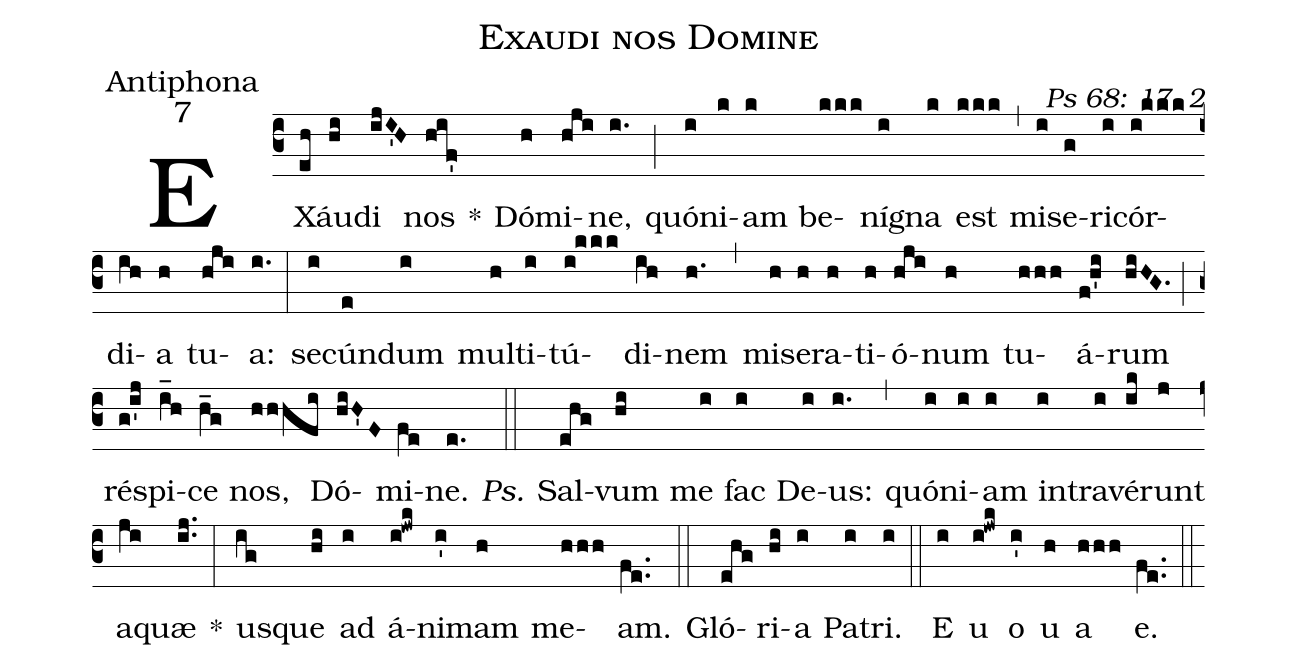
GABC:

name: Exaudi nos Domine;
office-part: Antiphona;
mode: 7;
commentary: Ps 68: 17, 2;
%%
(c3) EX(eh)áu(hi)di(ijI'H) nos(hif') *() Dó(h)mi(hji)ne,(i.) (;) quón(i)i(k)am(k) be(kkk)ní(i)gna(k) est(kkk) (,) mi(i)se(g)ri(i)cór(i!kkk)di(ih)a(h) tu(hji)a:(i.) (:)
se(i)cún(e)dum(i) mul(h)ti(i)tú(i!kkk)di(ih)nem(h.) (,) mi(h)se(h)ra(h)ti(h)ó(hji)num(h) tu(hhh)á(f!h'i)rum(hiHG.) (;) ré(g!i'j)spi(i_h)ce(h_g) nos,(hhhfi) Dó(hiH'F)mi(fe)ne.(e.) (::)
<i>Ps.</i> Sal(ehg)vum(hi) me(i) fac(i) De(i)us:(i.) (,) quón(i)i(i)am(i) in(i)tra(i)vé(ik)runt(j) a(ji)quæ(ij..) *(:)
us(ig)que(hi) ad(i) á(i!jwk)ni(i')mam(h) me(hhh)am.(fe..) (::)
Gló(ehg)ri(hi)a(i) Pa(i)tri.(i) (::)
<eu>E(i) u(i!jwk) o(i') u(h) a(hhh) e.</eu>(fe..) (::)
